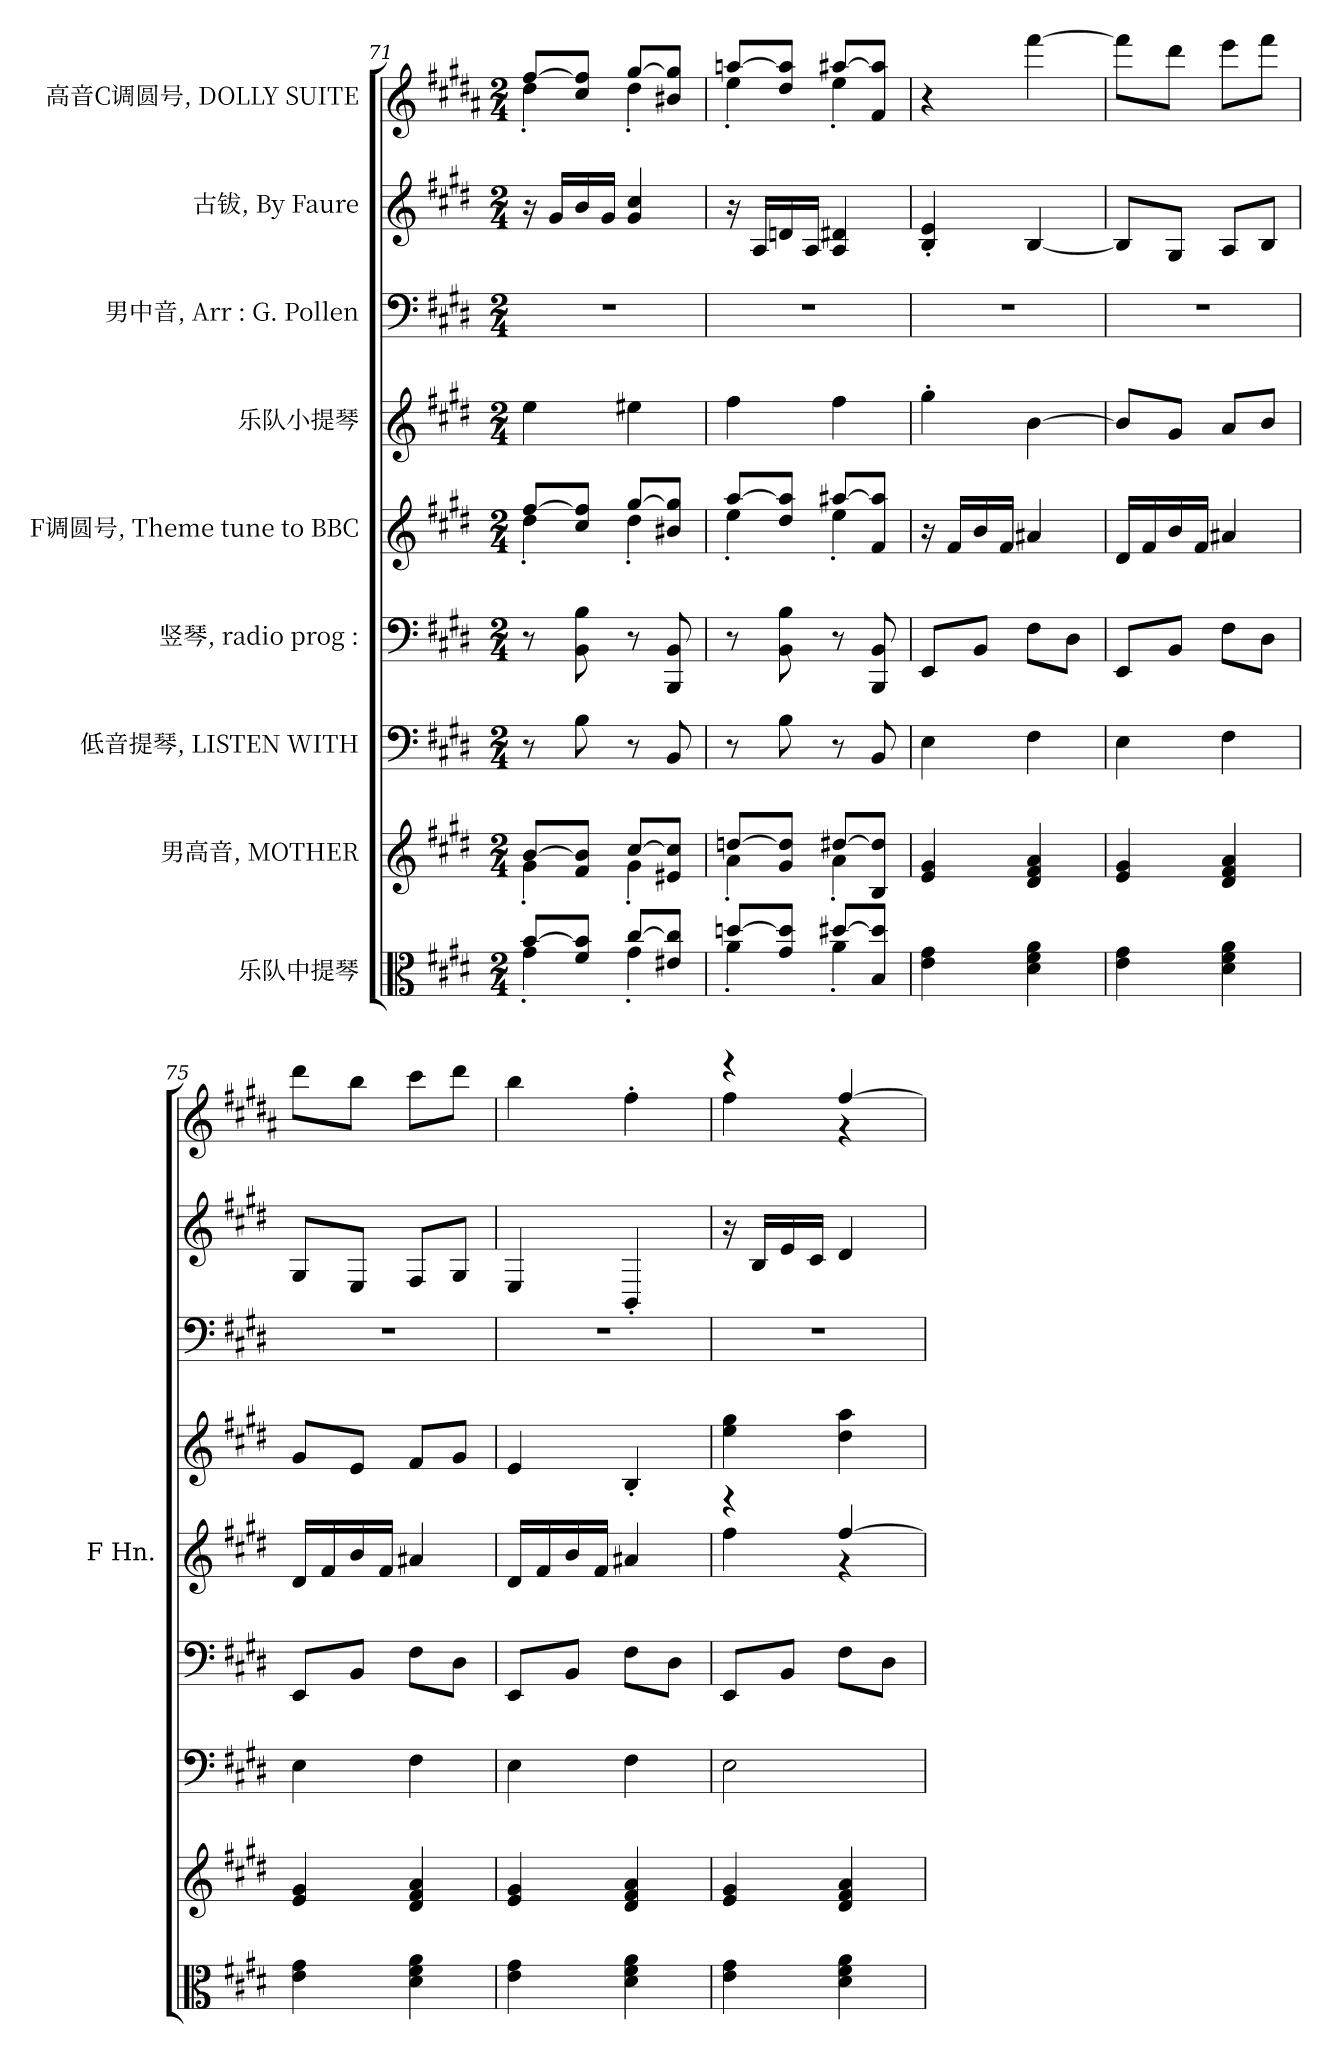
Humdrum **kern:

**kern	**kern	**kern	**kern	**kern	**kern	**kern	**kern	**kern
*part9	*part8	*part7	*part6	*part5	*part4	*part3	*part2	*part1
*staff9	*staff8	*staff7	*staff6	*staff5	*staff4	*staff3	*staff2	*staff1
*I"乐队中提琴	*I"男高音, MOTHER	*I"低音提琴, LISTEN WITH	*I"竖琴, radio prog :	*I"F调圆号, Theme tune to BBC	*I"乐队小提琴	*I"男中音, Arr : G. Pollen	*I"古钹, By Faure	*I"高音C调圆号, DOLLY SUITE
*	*	*	*	*I'F Hn.	*	*	*	*
*clefC3	*clefG2	*clefF4	*clefF4	*clefG2	*clefG2	*clefF4	*clefG2	*clefG2
*	*	*ITrd7c12	*	*ITrd4c7	*	*	*ITrd-14c-24	*ITrd4c7
*k[f#c#g#d#]	*k[f#c#g#d#]	*k[f#c#g#d#]	*k[f#c#g#d#]	*k[f#c#g#]	*k[f#c#g#d#]	*k[f#c#g#d#]	*k[f#c#g#d#]	*k[f#c#g#d#]
*M2/4	*M2/4	*M2/4	*M2/4	*M2/4	*M2/4	*M2/4	*M2/4	*M2/4
=71	=71	=71	=71	=71	=71	=71	=71	=71
*^	*^	*	*	*^	*	*	*	*^
[8b/L	4g#'\	[8b/L	4g#'\	8r	8r	[8b/L	4g#'\	4ee\	2r	16r	[8b/L	4g#'\
.	.	.	.	.	.	.	.	.	.	16ggg#/LL	.	.
8f#/ 8b/]J	.	8f#/ 8b/]J	.	8BB\	8BB\ 8B\	8f#/ 8b/]J	.	.	.	16bbb/	8f#/ 8b/]J	.
.	.	.	.	.	.	.	.	.	.	16ggg#/JJ	.	.
[8cc#/L	4g#'\	[8cc#/L	4g#'\	8r	8r	[8cc#/L	4g#'\	4ee#X\	.	4ggg#/ 4cccc#/	[8cc#/L	4g#'\
8e#X/ 8cc#/]J	.	8e#X/ 8cc#/]J	.	8BBB/	8BBB/ 8BB/	8e#X/ 8cc#/]J	.	.	.	.	8e#X/ 8cc#/]J	.
=72	=72	=72	=72	=72	=72	=72	=72	=72	=72	=72	=72	=72
*	*	*	*	*	*	*	*	*	*	*	*MM50	*
[8ddn/L	4a'\	[8ddn/L	4a'\	8r	8r	[8dd/L	4a'\	4ff#\	2r	16r	[8ddn/L	4a'\
.	.	.	.	.	.	.	.	.	.	16aa/LL	.	.
8g#/ 8dd/]J	.	8g#/ 8dd/]J	.	8BB\	8BB\ 8B\	8g#/ 8dd/]J	.	.	.	16dddn/	8g#/ 8dd/]J	.
.	.	.	.	.	.	.	.	.	.	16aa/JJ	.	.
[8dd#X/L	4a'\	[8dd#X/L	4a'\	8r	8r	[8dd#X/L	4a'\	4ff#\	.	4aa/ 4ddd#X/	[8dd#X/L	4a'\
8B/ 8dd#/]J	.	8B/ 8dd#/]J	.	8BBB/	8BBB/ 8BB/	8B/ 8dd#/]J	.	.	.	.	8B/ 8dd#/]J	.
*v	*v	*	*	*	*	*v	*v	*	*	*	*v	*v
*	*v	*v	*	*	*	*	*	*	*
=73	=73	=73	=73	=73	=73	=73	=73	=73
*	*	*	*	*	*	*	*	*MM60
4e\ 4g#\	4e/ 4g#/	4EE\	8EE/L	16r	4gg#'\	2r	4bb/' 4eee/'	4r
.	.	.	.	16B/LL	.	.	.	.
.	.	.	8BB/J	16e/	.	.	.	.
.	.	.	.	16B/JJ	.	.	.	.
4d#\ 4f#\ 4a\	4d#/ 4f#/ 4a/	4FF#\	8F#\L	4d#X/	[4b\	.	[4bb/	[4bb\
.	.	.	8D#\J	.	.	.	.	.
!!LO:PB:g=z
=74	=74	=74	=74	=74	=74	=74	=74	=74
4e\ 4g#\	4e/ 4g#/	4EE\	8EE/L	16G#/LL	8b/L]	2r	8bb/L]	8bb\L]
.	.	.	.	16B/	.	.	.	.
.	.	.	8BB/J	16e/	8g#/J	.	8gg#/J	8gg#\J
.	.	.	.	16B/JJ	.	.	.	.
4d#\ 4f#\ 4a\	4d#/ 4f#/ 4a/	4FF#\	8F#\L	4d#X/	8a/L	.	8aa/L	8aa\L
.	.	.	8D#\J	.	8b/J	.	8bb/J	8bb\J
=75	=75	=75	=75	=75	=75	=75	=75	=75
4e\ 4g#\	4e/ 4g#/	4EE\	8EE/L	16G#/LL	8g#/L	2r	8gg#/L	8gg#\L
.	.	.	.	16B/	.	.	.	.
.	.	.	8BB/J	16e/	8e/J	.	8ee/J	8ee\J
.	.	.	.	16B/JJ	.	.	.	.
4d#\ 4f#\ 4a\	4d#/ 4f#/ 4a/	4FF#\	8F#\L	4d#X/	8f#/L	.	8ff#/L	8ff#\L
.	.	.	8D#\J	.	8g#/J	.	8gg#/J	8gg#\J
=76	=76	=76	=76	=76	=76	=76	=76	=76
4e\ 4g#\	4e/ 4g#/	4EE\	8EE/L	16G#/LL	4e/	2r	4ee/	4ee\
.	.	.	.	16B/	.	.	.	.
.	.	.	8BB/J	16e/	.	.	.	.
.	.	.	.	16B/JJ	.	.	.	.
4d#\ 4f#\ 4a\	4d#/ 4f#/ 4a/	4FF#\	8F#\L	4d#X/	4B'/	.	4b'/	4b'\
.	.	.	8D#\J	.	.	.	.	.
=77	=77	=77	=77	=77	=77	=77	=77	=77
*	*	*	*	*	*	*	*	*MM57
*	*	*	*	*^	*	*	*	*^
4e\ 4g#\	4e/ 4g#/	2EE\	8EE/L	4r	4b\	4ee\ 4gg#\	2r	16r	4r	4b\
.	.	.	.	.	.	.	.	16bb/LL	.	.
.	.	.	8BB/J	.	.	.	.	16eee/	.	.
.	.	.	.	.	.	.	.	16ccc#/JJ	.	.
4d#\ 4f#\ 4a\	4d#/ 4f#/ 4a/	.	8F#\L	[4b/	4r	4dd#\ 4aa\	.	4ddd#/	[4b/	4r
.	.	.	8D#\J	.	.	.	.	.	.	.
*	*	*	*	*v	*v	*	*	*	*v	*v
=	=	=	=	=	=	=	=	=
*-	*-	*-	*-	*-	*-	*-	*-	*-
